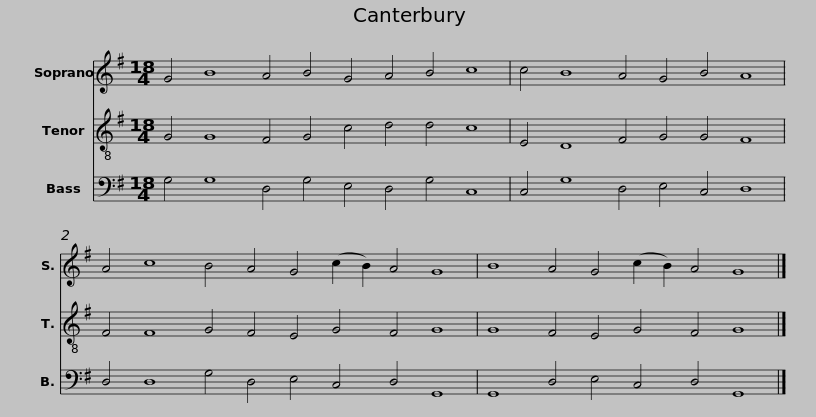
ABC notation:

X:1
%%score 1 2 3
L:1/8
M:18/4
I:linebreak $
K:G
V:1 treble
V:2 treble-8
V:3 bass
V:1
 G4 B8 A4 B4 G4 A4 B4 c8 | c4 B8 A4 G4 B4 A8 |$ A4 c8 B4 A4 G4 (c2 B2) A4 G8 | B8 A4 G4 (c2 B2) A4 G8 |] %4
V:2
 G4 G8 F4 G4 c4 d4 d4 c8 | E4 D8 F4 G4 G4 F8 |$ F4 F8 G4 F4 E4 G4 F4 G8 | G8 F4 E4 G4 F4 G8 |] %4
V:3
 G,4 G,8 D,4 G,4 E,4 D,4 G,4 C,8 | C,4 G,8 D,4 E,4 C,4 D,8 |$ D,4 D,8 G,4 D,4 E,4 C,4 D,4 G,,8 | G,,8 D,4 E,4 C,4 D,4 G,,8 |] %4
